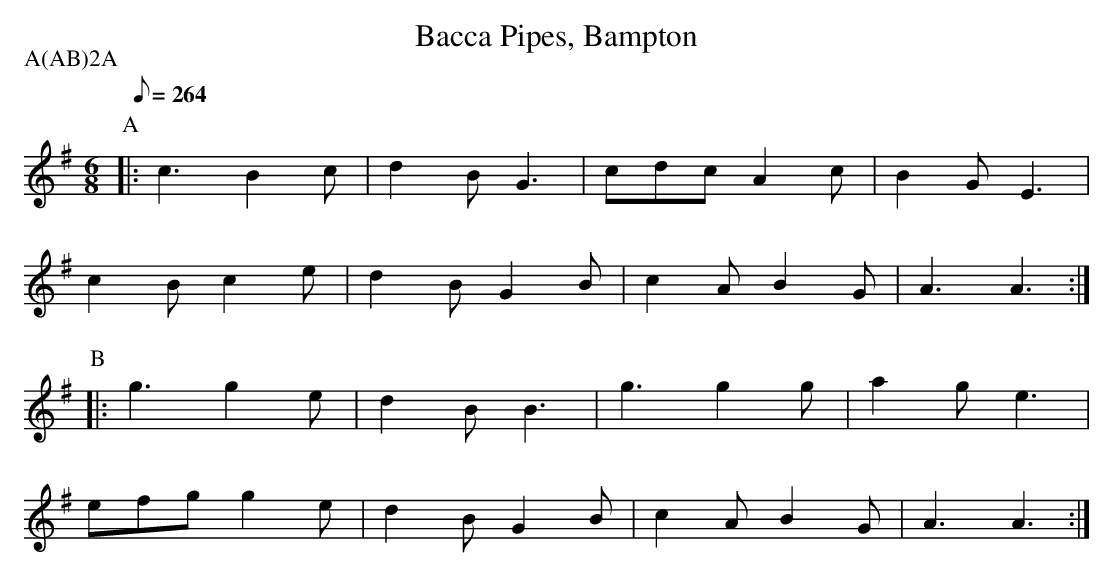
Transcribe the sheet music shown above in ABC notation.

X:1
T:Bacca Pipes, Bampton
M:6/8
L:1/8
Q:264
P:A(AB)2A
K:ADor
P:A
|:c3  B2c|d2B G3 |cdc A2c|B2G E3 |
c2B c2e|d2B G2B|c2A B2G|A3  A3:|
P:B
|:g3  g2e|d2B B3 |g3  g2g|a2g e3 |
efg g2e|d2B G2B|c2A B2G|A3  A3:|
